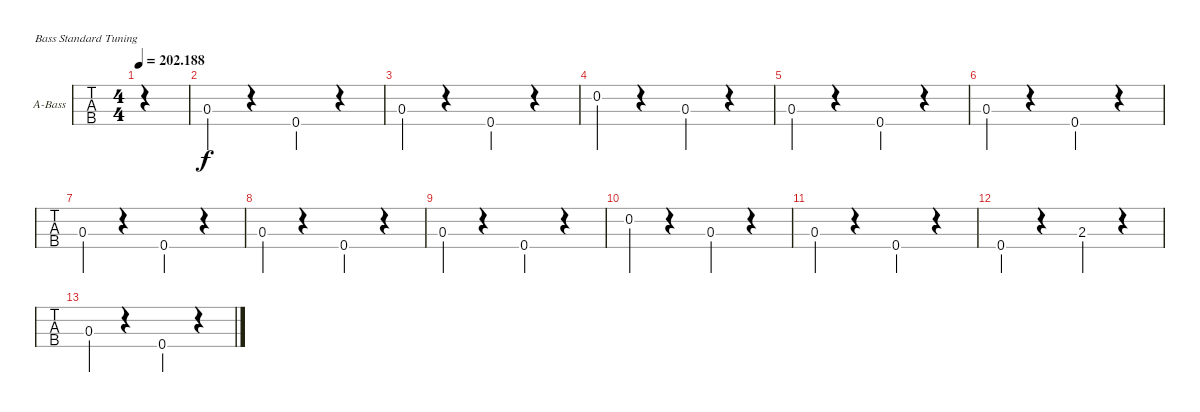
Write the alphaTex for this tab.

\defaultSystemsLayout 4
\bracketExtendMode groupsimilarinstruments
\firstSystemTrackNameOrientation horizontal
\otherSystemsTrackNameOrientation horizontal
\track ("Acoustic Bass" "A-Bass") {instrument acousticbass}
\staff {tabs}
\tuning (G2 D2 A1 E1)
\ts (4 4)
\tempo
202.188
\accidentals auto
\clef f4
\ottava regular
\simile none
\ks c
|
0.3.4 r.4 0.4.4 r.4 |
0.3.4 r.4 0.4.4 r.4 |
0.2.4 r.4 0.3.4 r.4 |
0.3.4 r.4 0.4.4 r.4 |
0.3.4 r.4 0.4.4 r.4 |
0.3.4 r.4 0.4.4 r.4 |
0.3.4 r.4 0.4.4 r.4 |
0.3.4 r.4 0.4.4 r.4 |
0.2.4 r.4 0.3.4 r.4 |
0.3.4 r.4 0.4.4 r.4 |
0.4.4 r.4 2.3.4 r.4 |
0.3.4 r.4 0.4.4 r.4
